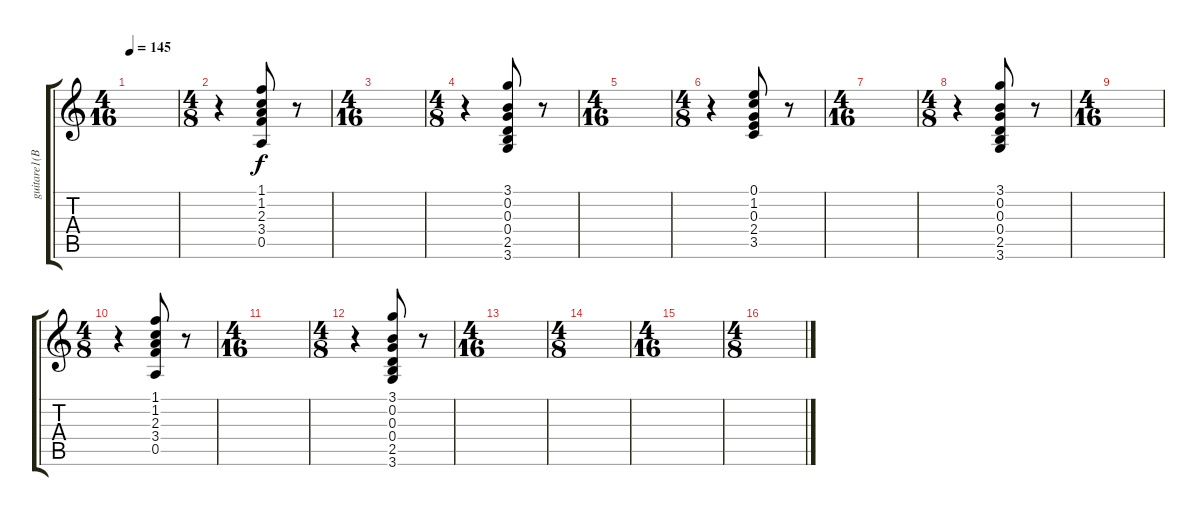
\track ("guitare1(Brändström)" "guitare1(B") {instrument distortionguitar}
\staff {score tabs}
\tuning (E4 B3 G3 D3 A2 E2) {hide}
\ts (4 16)
\tempo 145
\clef g2
\ks c
|
\ts (4 8)
r.4 (1.1 1.2 2.3 3.4 0.5).8 r.8 |
\ts (4 16)
|
\ts (4 8)
r.4 (3.1 0.2 0.3 0.4 2.5 3.6).8 r.8 |
\ts (4 16)
|
\ts (4 8)
r.4 (0.1 1.2 0.3 2.4 3.5).8 r.8 |
\ts (4 16)
|
\ts (4 8)
r.4 (3.1 0.2 0.3 0.4 2.5 3.6).8 r.8 |
\ts (4 16)
|
\ts (4 8)
r.4 (1.1 1.2 2.3 3.4 0.5).8 r.8 |
\ts (4 16)
|
\ts (4 8)
r.4 (3.1 0.2 0.3 0.4 2.5 3.6).8 r.8 |
\ts (4 16)
|
\ts (4 8)
|
\ts (4 16)
|
\ts (4 8)
